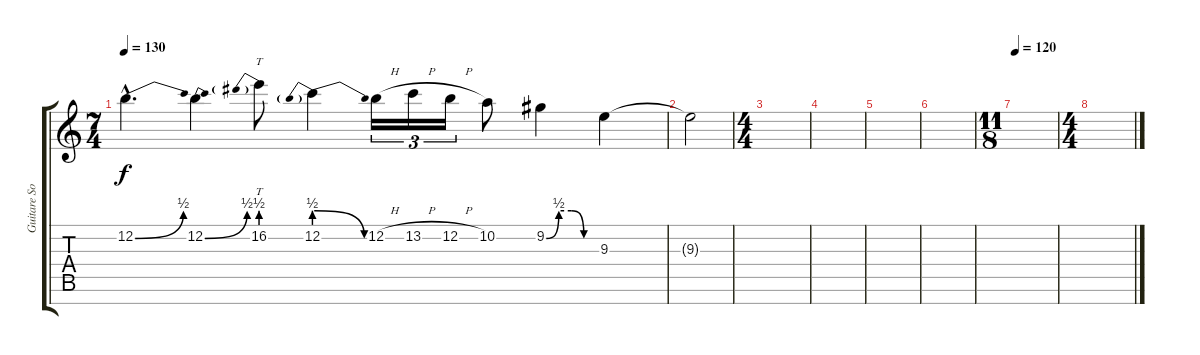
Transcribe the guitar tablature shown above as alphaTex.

\track ("Guitare Solo 1" "Guitare So") {instrument overdrivenguitar}
\staff {score tabs}
\tuning (E4 B3 G3 D3 A2 E2 B1) {hide}
\ts (7 4)
\tempo 130
\clef g2
\ks c
12.2{be (bend 0 0 60 2) hac}.4{d dy f} 12.2{be (bend 0 0 60 2)}.4 16.2{be (prebend 0 2 60 2)}.8{tt} 12.2{be (prebendrelease 0 2 60 0)}.4 12.2{h}.16{tu (3 2)} 13.2{h}.16{tu (3 2)} 12.2{h}.16{tu (3 2)} 10.2.8 9.2{be (custom 0 0 15 2 30 2 45 0 60 0)}.4 9.3.4 |
9.3{t}.2 |
\ts (4 4)
|
|
|
|
\ts (11 8)
\tempo 120
|
\ts (4 4)
